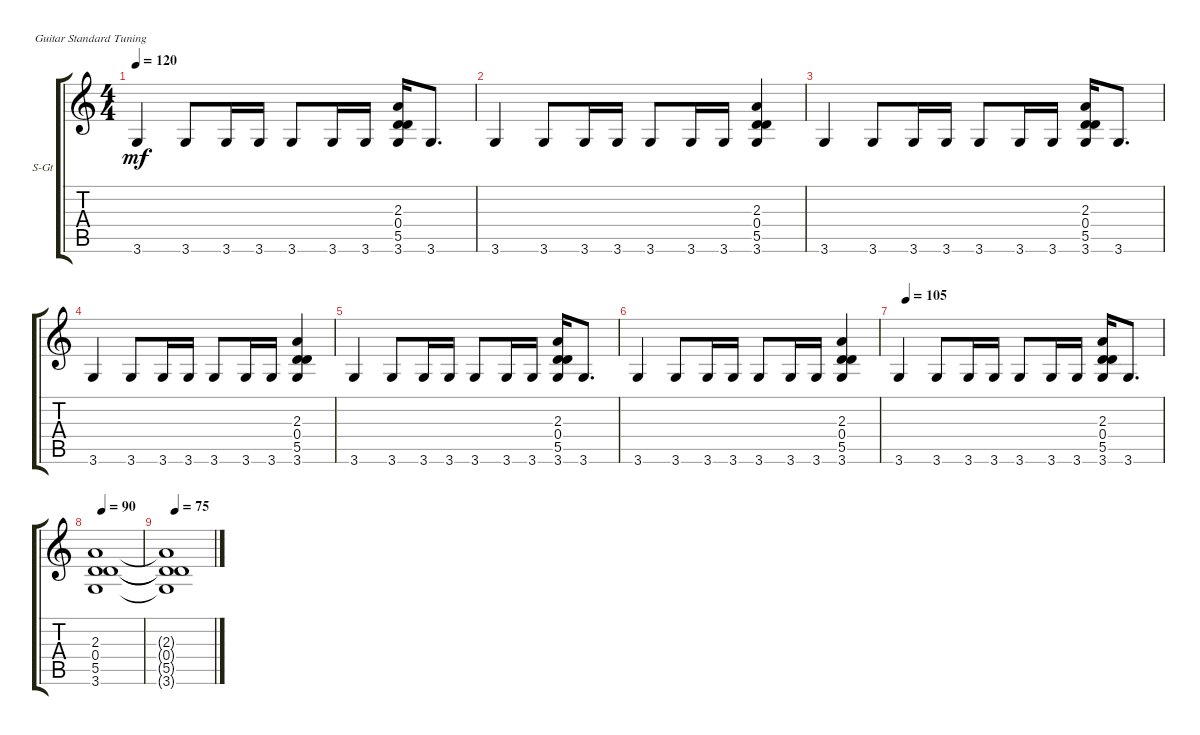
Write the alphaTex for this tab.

\defaultSystemsLayout 4
\bracketExtendMode groupsimilarinstruments
\firstSystemTrackNameOrientation horizontal
\otherSystemsTrackNameOrientation horizontal
\track ("Guitar 2 (Rhythm)" "S-Gt") {instrument acousticguitarsteel}
\staff {score tabs}
\tuning (E4 B3 G3 D3 A2 E2)
\ts (4 4)
\tempo 120
\clef g2
\ks c
3.6.4{dy mf} 3.6.8 3.6.16 3.6.16 3.6.8 3.6.16 3.6.16 (3.6 5.5 0.4 2.3).16 3.6.8{d} |
3.6.4 3.6.8 3.6.16 3.6.16 3.6.8 3.6.16 3.6.16 (3.6 5.5 0.4 2.3).4 |
3.6.4 3.6.8 3.6.16 3.6.16 3.6.8 3.6.16 3.6.16 (3.6 5.5 0.4 2.3).16 3.6.8{d} |
3.6.4 3.6.8 3.6.16 3.6.16 3.6.8 3.6.16 3.6.16 (3.6 5.5 0.4 2.3).4 |
3.6.4 3.6.8 3.6.16 3.6.16 3.6.8 3.6.16 3.6.16 (3.6 5.5 0.4 2.3).16 3.6.8{d} |
3.6.4 3.6.8 3.6.16 3.6.16 3.6.8 3.6.16 3.6.16 (3.6 5.5 0.4 2.3).4 |
\tempo (105 0.03125)
3.6.4 3.6.8 3.6.16 3.6.16 3.6.8 3.6.16 3.6.16 (3.6 5.5 0.4 2.3).16 3.6.8{d} |
\tempo 90
(3.6 5.5 0.4 2.3).1 |
\tempo (75 0.0582524)
(3.6{t} 5.5{t} 0.4{t} 2.3{t}).1
